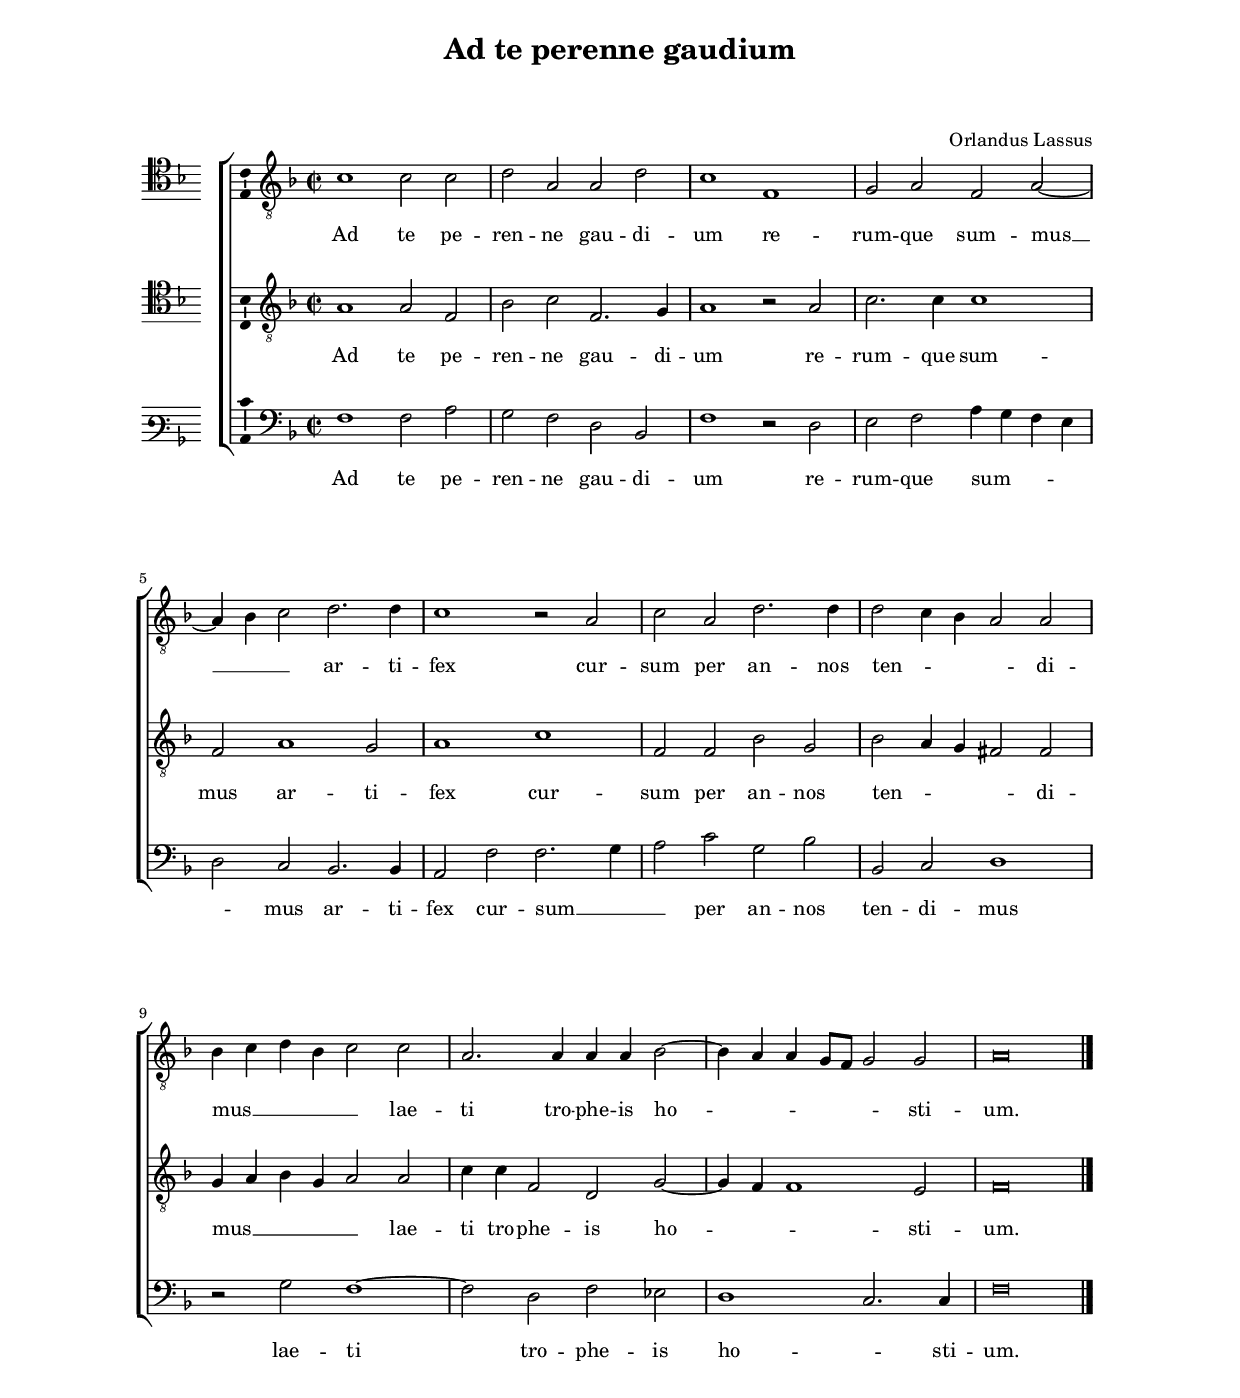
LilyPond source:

\header
{
  title="Ad te perenne gaudium"
  composer=\markup { \column { \transparent "x" \transparent "x" "Orlandus Lassus" } }
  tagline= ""
}

\version "2.24.1"
\include "deutsch.ly"
#(set-global-staff-size 16)
%#(set-default-paper-size "letter")
#(ly:set-option 'point-and-click #f)


global = {
	\key f \major
	\time 2/2 \set Score.measureLength = #(ly:make-moment 2/1)
	}

	ficta = { \once \set suggestAccidentals = ##t }

	forget = #(define-music-function (music) (ly:music?) #{
		\accidentalStyle forget
		$music
		\accidentalStyle default
		#})


\paper
	{
	top-margin = 3 \cm
	bottom-margin = 4 \cm
	left-margin = 2.5 \cm
	right-margin = 2.5 \cm
	ragged-bottom = ##f
	ragged-last-bottom = ##f
	print-page-number = ##f
    %markup-system-spacing = #'((basic-distance . 16) (minimum-distance . 12) (padding . 6) (strechability . 50))
	system-system-spacing = #'((basic-distance . 20) (minimum-distance . 16) (padding . 8) (strechability . 50))
%	systems-per-page = 3
%	min-systems-per-page = 3
	}


incipitcantus = \markup { \score {
	{
%	\set Staff.instrumentName = \markup { \fontsize #1 "Cantus" }
	\key f \major
	\clef tenor
	s4 \bar ""
	}
	\layout  {
	raggedright = ##t
	indent = 0 \cm
	line-width = 1 \cm
	\context { \Staff \remove Time_signature_engraver }
	\override Staff.Clef.Y-extent = #'(0 . 0)
	}} \hspace #1 }


incipittenor = \markup { \score {
	{
%	\set Staff.instrumentName = \markup { \fontsize #1 "Tenor" }
	\key f \major
	\clef tenor
	s4 \bar ""
	}
	\layout  {
	raggedright = ##t
	indent = 0 \cm
	line-width = 1 \cm
	\context { \Staff \remove Time_signature_engraver }
	\override Staff.Clef.Y-extent = #'(0 . 0)
	}} \hspace #1 }


incipitbassus = \markup { \score {
	{
%	\set Staff.instrumentName = \markup { \fontsize #1 "Bassus" }
	\key f \major
	\clef varbaritone
	s4 \bar ""
	}
	\layout  {
	raggedright = ##t
	indent = 0 \cm
	line-width = 1 \cm
	\context { \Staff \remove Time_signature_engraver }
	\override Staff.Clef.Y-extent = #'(0 . 0)
	}} \hspace #1 }


cantus =  \relative c'
	{
	c1 c2 c
	d2 a a d
	c1 f,
	g2 a f a~
%5
	a4 b c2 d2. d4 |
	c1 r2 a
	c2 a d2. d4
	d2 c4 b a2 a
	b4 c d b c2 c
%10
	a2. a4 a a b2~ |
	b4 a a g8 f g2 g
	a\breve \bar "|." |
	}


tenor =  \relative c'
	{
	a1 a2 f
	b2 c f,2. g4
	a1 r2 a
	c2. c4 c1
%5
	f,2 a1 g2 |
	a1 c
	f,2 f b g
	b2 a4 g fis2 fis
	g4 a b g a2 a
%10
	c4 c f,2 d g~ |
	g4 f f1 e2
	f\breve |
	}


bassus  =  \relative c
	{
	f1 f2 a
	g2 f d b
	f'1 r2 d
	e2 f a4 g f e
%5
	d2 c b2. b4 |
	a2 f' f2. g4
	a2 c g b
	b,2 c d1
	r2 g f1~
%10
	f2 d f es |
	d1 c2. c4
	f\breve |
	}

lyricscantus = \lyricmode {
	Ad te pe -- ren -- ne gau -- di -- um
	re -- rum -- que sum -- mus __ _ _ ar -- ti -- fex
	cur -- sum per an -- nos ten -- _ _ _ di -- mus __ _ _ _ _ 
	lae -- ti tro -- phe -- is ho -- _ _ _ _ _ sti -- um.
	}


lyricstenor = \lyricmode {
	Ad te pe -- ren -- ne gau -- di -- um
	re -- rum -- que sum -- mus ar -- ti -- fex
	cur -- sum per an -- nos ten -- _ _ _ di -- mus __ _ _ _ _ 
	lae -- ti tro -- phe -- is ho -- _ _ sti -- um.
	}


lyricsbassus = \lyricmode {
	Ad te pe -- ren -- ne gau -- di -- um
	re -- rum -- que sum -- _ _ _ _ mus ar -- ti -- fex
	cur -- sum __ _ _ per an -- nos ten -- di -- mus
	lae -- ti tro -- phe -- is ho -- _ sti -- um.
	}


\score
{  
	% \transpose {
	\new ChoirStaff \with { \override StaffGrouper.staff-staff-spacing.basic-distance = #14 }
	<<

	\new Staff << \global
	\new Voice="v1" {
		\set Staff.instrumentName=\incipitcantus
		\set Staff.midiInstrument = "reed organ"
		\clef "G_8"
		\cantus }
	\new Lyrics \lyricsto "v1" {\lyricscantus }
	>>


	\new Staff << \global
	\new Voice="v3" {
		\set Staff.instrumentName=\incipittenor
		\set Staff.midiInstrument = "reed organ"
		\clef "G_8"
		\tenor }
	\new Lyrics \lyricsto "v3" {\lyricstenor }
	>>


	\new Staff << \global
	\new Voice="v4" {
		\set Staff.instrumentName=\incipitbassus
		\set Staff.midiInstrument = "reed organ"
		\clef "bass" 
		\bassus }
	\new Lyrics \lyricsto "v4" {\lyricsbassus}
	>>

	>>
	% } % transpose

	\layout
	{
	indent = 1.4 \cm
	\context { \Lyrics \override VerticalAxisGroup.nonstaff-relatedstaff-spacing.padding = #2.5 }
	\context { \Staff \override TimeSignature.break-visibility = #end-of-line-invisible }
	\context { \Staff \consists "Ambitus_engraver" }
	\context { \Score \override BarNumber.padding = #2 }
	\context { \Voice \override NoteHead.style = #'baroque }
	}

\midi
	{
    	\tempo 2 = 90
	}
	
}


% EOF
